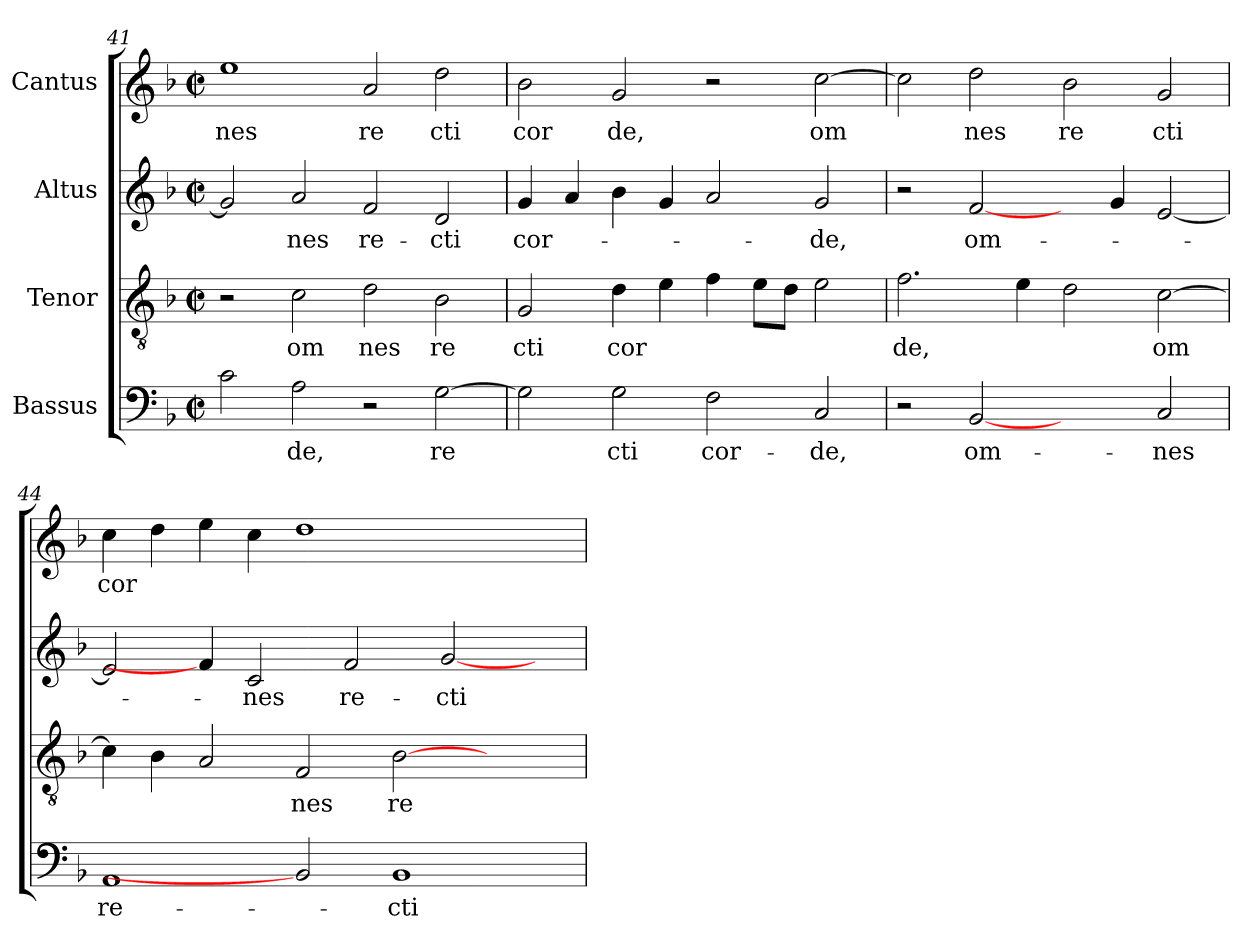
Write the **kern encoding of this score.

**kern	**text	**kern	**text	**kern	**text	**kern	**text
*part4	*part4	*part3	*part3	*part2	*part2	*part1	*part1
*staff4	*staff4	*staff3	*staff3	*staff2	*staff2	*staff1	*staff1
*I"Bassus	*	*I"Tenor	*	*I"Altus	*	*I"Cantus	*
*clefF4	*	*clefGv2	*	*clefG2	*	*clefG2	*
*k[b-]	*	*k[b-]	*	*k[b-]	*	*k[b-]	*
*F:	*	*F:	*	*F:	*	*F:	*
*M2/2	*	*M2/2	*	*M2/2	*	*M2/2	*
*met(c|)	*	*met(c|)	*	*met(c|)	*	*met(c|)	*
=41	=41	=41	=41	=41	=41	=41	=41
!	!	!	!	!	!	!	!LO:LY:b:cj
2c\	.	2r	.	2g/]	.	1ee	nes
!	!LO:LY:b:cj	!	!LO:LY:b:cj	!	!LO:LY:b:cj	!	!
2A\	de,	2c\	om	2a/	-nes	.	.
!	!	!	!LO:LY:b:cj	!	!LO:LY:b:cj	!	!LO:LY:b:cj
2r	.	2d\	nes	2f/	re-	2a/	re
!	!LO:LY:b:cj	!	!LO:LY:b:cj	!	!LO:LY:b:cj	!	!LO:LY:b:cj
[>2G\	re	2B-\	re	2d/	-cti	2dd\	cti
!!LO:LB:g=z
=42	=42	=42	=42	=42	=42	=42	=42
!	!	!	!LO:LY:b:cj	!	!LO:LY:b	!	!LO:LY:b:cj
2G\]	.	2G/	cti	4g/	cor-	2b-\	cor
.	.	.	.	4a/	.	.	.
!	!LO:LY:b:cj	!	!LO:LY:b	!	!	!	!LO:LY:b:cj
2G\	cti	4d\	cor	4b-\	.	2g/	de,
.	.	4e\	.	4g/	.	.	.
!	!LO:LY:b:cj	!	!	!	!	!	!
2F\	cor-	4f\	.	2a/	.	2r	.
.	.	8e\L	.	.	.	.	.
.	.	8d\J	.	.	.	.	.
!	!LO:LY:b:cj	!	!	!	!LO:LY:b:cj	!	!LO:LY:b
2C/	-de,	2e\	.	2g/	-de,	[>2cc\	om
=43	=43	=43	=43	=43	=43	=43	=43
!	!	!	!LO:LY:b	!	!	!	!
2r	.	2.f\	de,	2r	.	2cc\]	.
!	!LO:LY:b:cj	!	!	!	!LO:LY:b	!	!LO:LY:b:cj
[2BB-	om-	.	.	[2f/	om-	2dd\	nes
.	.	4e\	.	.	.	.	.
!	!	!	!	!	!	!	!LO:LY:b:cj
2ryy	.	2d\	.	4ryy	.	2b-\	re
.	.	.	.	4g/	.	.	.
!	!LO:LY:b:cj	!	!LO:LY:b	!	!	!	!LO:LY:b:cj
2C/	-nes	[>2c\	om	[<2e/	.	2g/	cti
=44	=44	=44	=44	=44	=44	=44	=44
!	!LO:LY:b:cj	!	!	!	!	!	!LO:LY:b
1AA	re-	4c\]	.	2e/]	.	4cc\	cor
.	.	4B-\	.	.	.	4dd\	.
.	.	2A/	.	4f/]	.	4ee\	.
!	!	!	!	!	!LO:LY:b:cj	!	!
.	.	.	.	2c/	-nes	4cc\	.
!	!	!	!LO:LY:b:cj	!	!	!	!
2BB-]	.	2F/	nes	.	.	1dd	.
!	!	!	!	!	!LO:LY:b:cj	!	!
.	.	.	.	2f/	re-	.	.
!	!LO:LY:b:cj	!	!LO:LY:b:cj	!	!	!	!
1BB-	-cti	[>2B-\	re	.	.	.	.
!	!	!	!	!	!LO:LY:b:cj	!	!
.	.	.	.	[<2g/	-cti	.	.
.	.	2ryy	.	.	.	2ryy	.
.	.	.	.	4ryy	.	.	.
=	=	=	=	=	=	=	=
*-	*-	*-	*-	*-	*-	*-	*-
